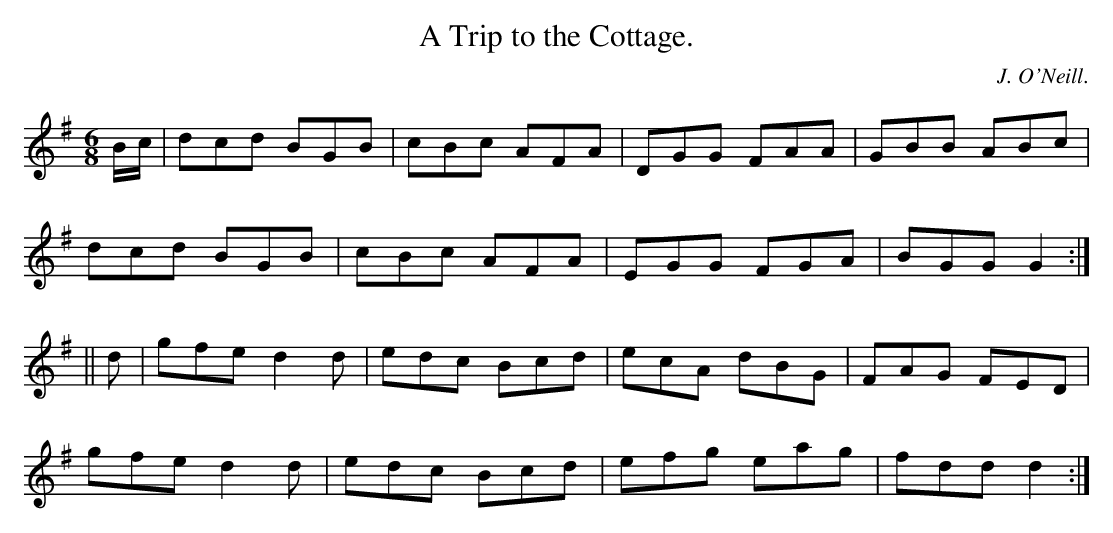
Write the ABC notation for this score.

X:1
T: A Trip to the Cottage.
C: J. O'Neill.
M: 6/8
K: G
B/c/|dcd BGB|cBc AFA|DGG FAA|GBB ABc|
dcd BGB|cBc AFA|EGG FGA|BGG G2:|
||d|gfe d2 d|edc Bcd|ecA dBG|FAG FED|
gfe d2 d|edc Bcd|efg eag|fdd d2:|
